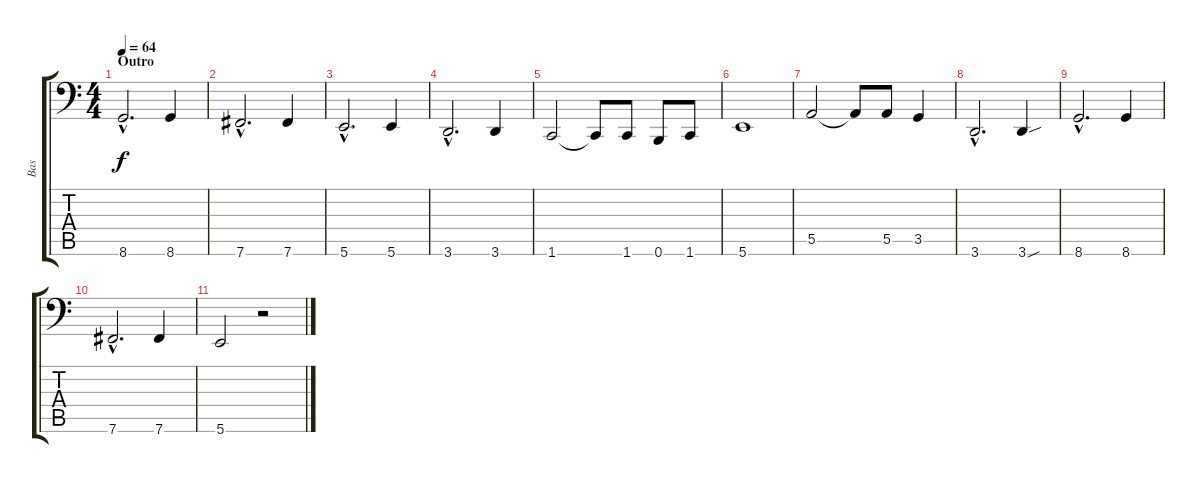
\track ("Bas" "Bas") {instrument electricbassfinger}
\staff {score tabs}
\tuning (C3 G2 D2 A1 E1 B0) {hide}
\ts (4 4)
\section ("" "Outro")
\tempo 64
\clef f4
\ks c
8.6{hac}.2{d dy f} 8.6.4 |
7.6{hac}.2{d} 7.6.4 |
5.6{hac}.2{d} 5.6.4 |
3.6{hac}.2{d} 3.6.4 |
1.6.2 1.6{t}.8 1.6.8 0.6.8 1.6.8 |
5.6.1 |
5.5.2 5.5{t}.8 5.5.8 3.5.4 |
3.6{hac}.2{d} 3.6{sou}.4 |
8.6{hac}.2{d volume 13} 8.6.4{volume 10} |
7.6{hac}.2{d volume 8} 7.6.4{volume 5} |
5.6.2{volume 2} r.2
